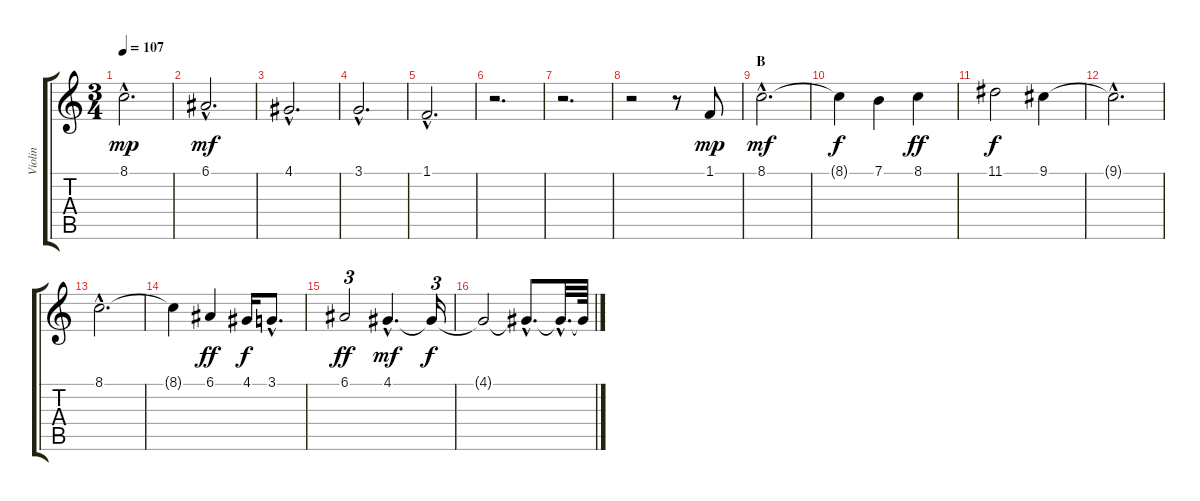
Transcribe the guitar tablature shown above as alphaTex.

\track ("Violin" "Violin") {instrument violin}
\staff {score tabs}
\tuning (E4 B3 G3 D3 A2 E2) {hide}
\ts (3 4)
\tempo 107
\clef g2
\ks c
8.1{hac}.2{d dy mp} |
6.1{hac}.2{d dy mf} |
4.1{hac}.2{d} |
3.1{hac}.2{d} |
1.1{hac}.2{d} |
r.2{d} |
r.2{d} |
r.2 r.8 1.1.8{dy mp} |
\section ("" "B")
8.1{hac}.2{d dy mf} |
8.1{t}.4{dy f} 7.1.4 8.1.4{dy ff} |
11.1.2{dy f} 9.1.4 |
9.1{hac t}.2{d} |
8.1{hac}.2{d} |
8.1{t}.4 6.1.4{dy ff} 4.1.16{dy f} 3.1{hac}.8{d} |
6.1.2{tu (3 2) dy ff} 4.1{hac}.4{d dy mf} 4.1{t}.16{tu (3 2) dy f} |
4.1{t}.2 4.1{hac t}.8{d} 4.1{hac t}.32{d} 4.1{t}.64
